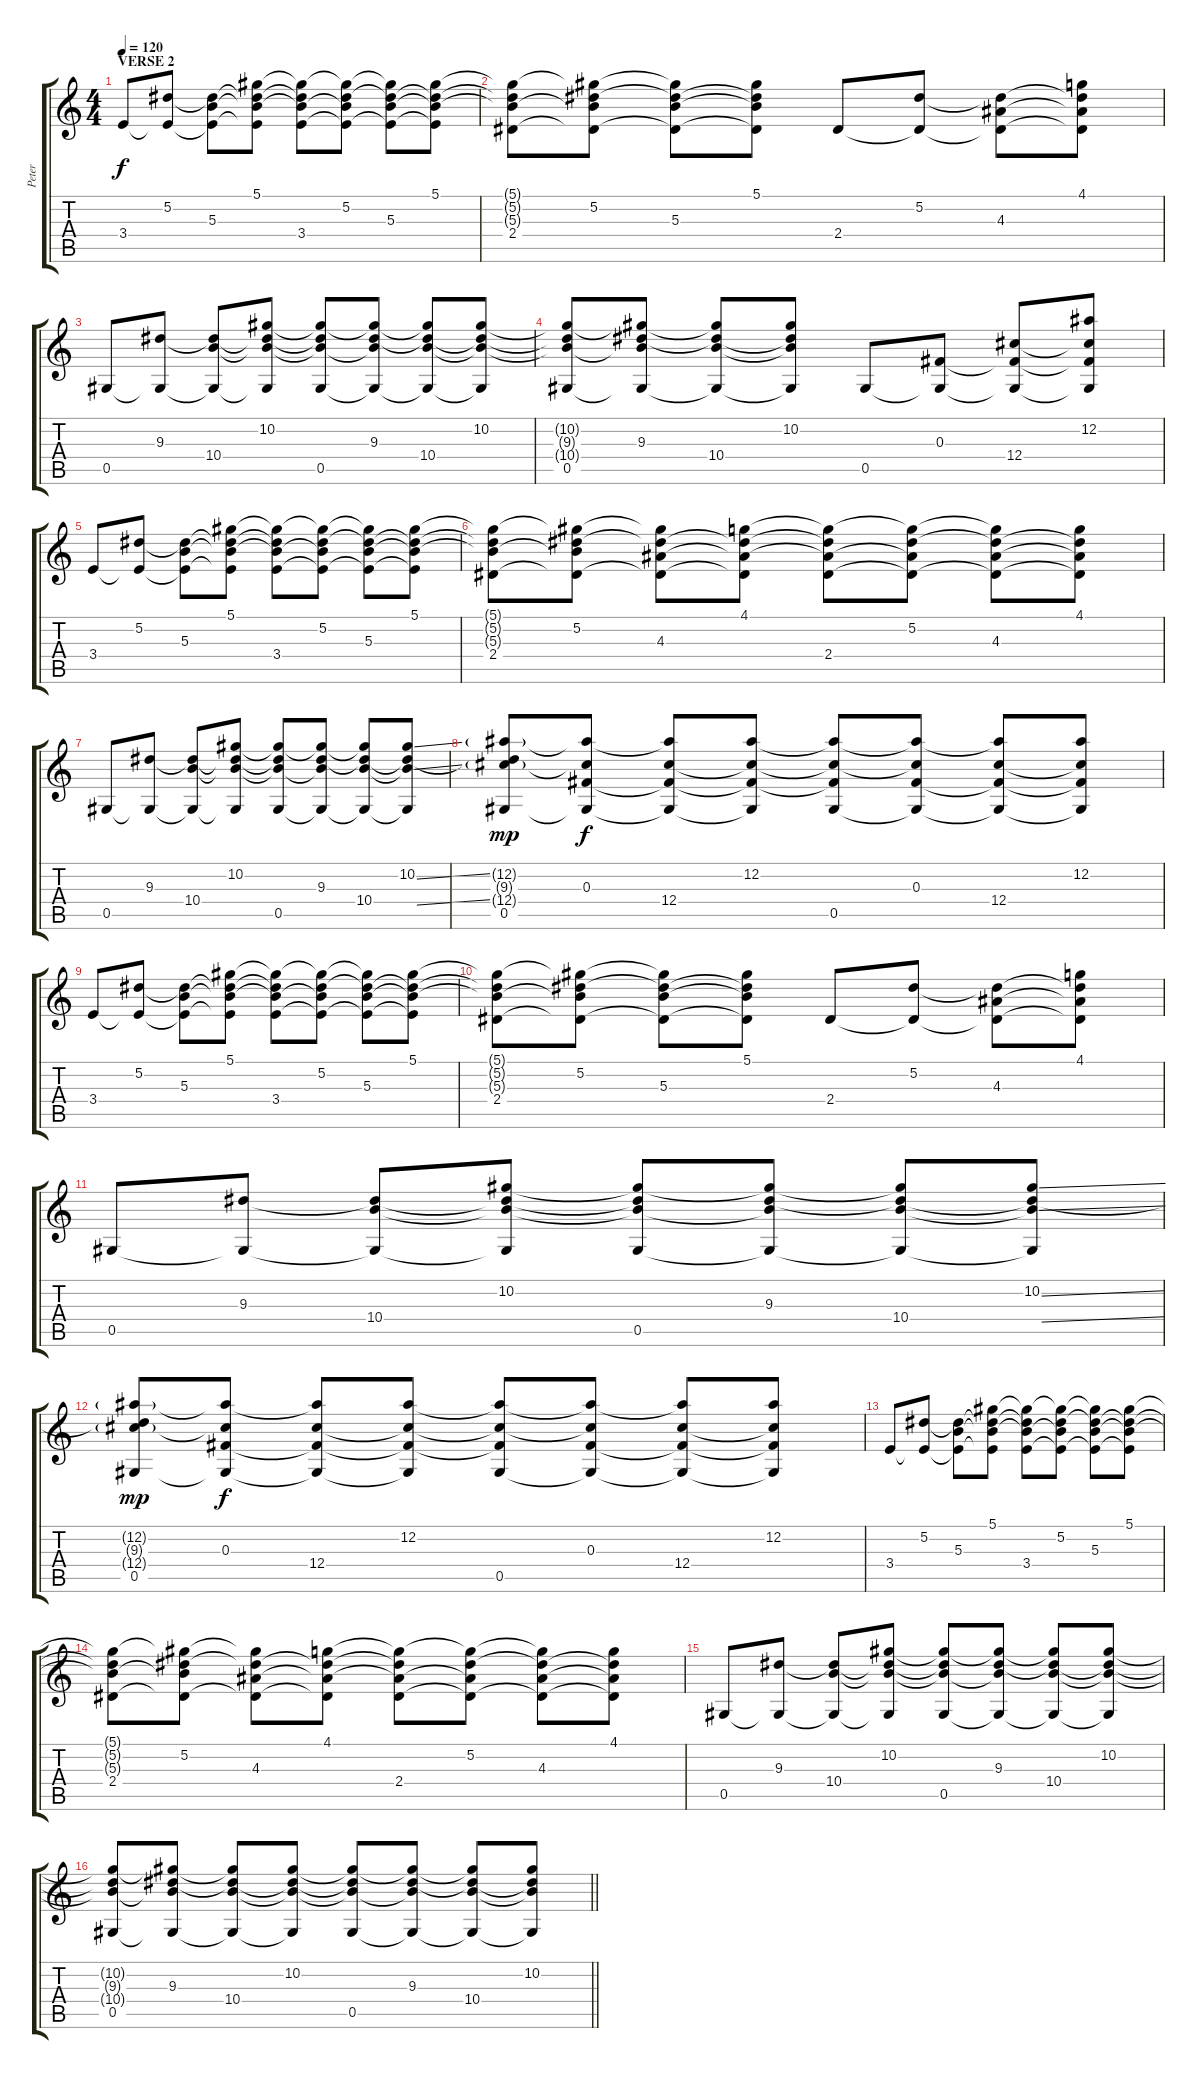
\track ("Peter" "Peter") {instrument electricguitarmuted}
\staff {score tabs}
\tuning (Eb4 Bb3 Gb3 Db3 Ab2 Eb2) {hide}
\ts (4 4)
\section ("" "VERSE 2")
\tempo 120
\clef g2
\ks c
3.4.8{dy f} (5.2 3.4{t}).8 (5.2{t} 5.3 3.4{t}).8 (5.1 5.2{t} 5.3{t} 3.4{t}).8 (5.1{t} 5.2{t} 5.3{t} 3.4).8 (5.1{t} 5.2 5.3{t} 3.4{t}).8 (5.1{t} 5.2{t} 5.3 3.4{t}).8 (5.1 5.2{t} 5.3{t} 3.4{t}).8 |
(5.1{t} 5.2{t} 5.3{t} 2.4).8 (5.1{t} 5.2 5.3{t} 2.4{t}).8 (5.1{t} 5.2{t} 5.3 2.4{t}).8 (5.1 5.2{t} 5.3{t} 2.4{t}).8 2.4.8 (5.2 2.4{t}).8 (5.2{t} 4.3 2.4{t}).8 (4.1 5.2{t} 4.3{t} 2.4{t}).8 |
0.5.8 (9.3 0.5{t}).8 (9.3{t} 10.4 0.5{t}).8 (10.2 9.3{t} 10.4{t} 0.5{t}).8 (10.2{t} 9.3{t} 10.4{t} 0.5).8 (10.2{t} 9.3 10.4{t} 0.5{t}).8 (10.2{t} 9.3{t} 10.4 0.5{t}).8 (10.2 9.3{t} 10.4{t} 0.5{t}).8 |
(10.2{t} 9.3{t} 10.4{t} 0.5).8 (10.2{t} 9.3 10.4{t} 0.5{t}).8 (10.2{t} 9.3{t} 10.4 0.5{t}).8 (10.2 9.3{t} 10.4{t} 0.5{t}).8 0.5.8 (0.3 0.5{t}).8 (0.3{t} 12.4 0.5{t}).8 (12.2 0.3{t} 12.4{t} 0.5{t}).8 |
3.4.8 (5.2 3.4{t}).8 (5.2{t} 5.3 3.4{t}).8 (5.1 5.2{t} 5.3{t} 3.4{t}).8 (5.1{t} 5.2{t} 5.3{t} 3.4).8 (5.1{t} 5.2 5.3{t} 3.4{t}).8 (5.1{t} 5.2{t} 5.3 3.4{t}).8 (5.1 5.2{t} 5.3{t} 3.4{t}).8 |
(5.1{t} 5.2{t} 5.3{t} 2.4).8 (5.1{t} 5.2 5.3{t} 2.4{t}).8 (5.1{t} 5.2{t} 4.3 2.4{t}).8 (4.1 5.2{t} 4.3{t} 2.4{t}).8 (4.1{t} 5.2{t} 4.3{t} 2.4).8 (4.1{t} 5.2 4.3{t} 2.4{t}).8 (4.1{t} 5.2{t} 4.3 2.4{t}).8 (4.1 5.2{t} 4.3{t} 2.4{t}).8 |
0.5.8 (9.3 0.5{t}).8 (9.3{t} 10.4 0.5{t}).8 (10.2 9.3{t} 10.4{t} 0.5{t}).8 (10.2{t} 9.3{t} 10.4{t} 0.5).8 (10.2{t} 9.3 10.4{t} 0.5{t}).8 (10.2{t} 9.3{t} 10.4 0.5{t}).8 (10.2{ss} 9.3{t} 10.4{ss t} 0.5{t}).8 |
(12.2{g} 9.3{t} 12.4{g} 0.5).8{dy mp} (12.2{t} 0.3 12.4{t} 0.5{t}).8{dy f} (12.2{t} 0.3{t} 12.4 0.5{t}).8 (12.2 0.3{t} 12.4{t} 0.5{t}).8 (12.2{t} 0.3{t} 12.4{t} 0.5).8 (12.2{t} 0.3 12.4{t} 0.5{t}).8 (12.2{t} 0.3{t} 12.4 0.5{t}).8 (12.2 0.3{t} 12.4{t} 0.5{t}).8 |
3.4.8 (5.2 3.4{t}).8 (5.2{t} 5.3 3.4{t}).8 (5.1 5.2{t} 5.3{t} 3.4{t}).8 (5.1{t} 5.2{t} 5.3{t} 3.4).8 (5.1{t} 5.2 5.3{t} 3.4{t}).8 (5.1{t} 5.2{t} 5.3 3.4{t}).8 (5.1 5.2{t} 5.3{t} 3.4{t}).8 |
(5.1{t} 5.2{t} 5.3{t} 2.4).8 (5.1{t} 5.2 5.3{t} 2.4{t}).8 (5.1{t} 5.2{t} 5.3 2.4{t}).8 (5.1 5.2{t} 5.3{t} 2.4{t}).8 2.4.8 (5.2 2.4{t}).8 (5.2{t} 4.3 2.4{t}).8 (4.1 5.2{t} 4.3{t} 2.4{t}).8 |
0.5.8 (9.3 0.5{t}).8 (9.3{t} 10.4 0.5{t}).8 (10.2 9.3{t} 10.4{t} 0.5{t}).8 (10.2{t} 9.3{t} 10.4{t} 0.5).8 (10.2{t} 9.3 10.4{t} 0.5{t}).8 (10.2{t} 9.3{t} 10.4 0.5{t}).8 (10.2{ss} 9.3{t} 10.4{ss t} 0.5{t}).8 |
(12.2{g} 9.3{t} 12.4{g} 0.5).8{dy mp} (12.2{t} 0.3 12.4{t} 0.5{t}).8{dy f} (12.2{t} 0.3{t} 12.4 0.5{t}).8 (12.2 0.3{t} 12.4{t} 0.5{t}).8 (12.2{t} 0.3{t} 12.4{t} 0.5).8 (12.2{t} 0.3 12.4{t} 0.5{t}).8 (12.2{t} 0.3{t} 12.4 0.5{t}).8 (12.2 0.3{t} 12.4{t} 0.5{t}).8 |
3.4.8 (5.2 3.4{t}).8 (5.2{t} 5.3 3.4{t}).8 (5.1 5.2{t} 5.3{t} 3.4{t}).8 (5.1{t} 5.2{t} 5.3{t} 3.4).8 (5.1{t} 5.2 5.3{t} 3.4{t}).8 (5.1{t} 5.2{t} 5.3 3.4{t}).8 (5.1 5.2{t} 5.3{t} 3.4{t}).8 |
(5.1{t} 5.2{t} 5.3{t} 2.4).8 (5.1{t} 5.2 5.3{t} 2.4{t}).8 (5.1{t} 5.2{t} 4.3 2.4{t}).8 (4.1 5.2{t} 4.3{t} 2.4{t}).8 (4.1{t} 5.2{t} 4.3{t} 2.4).8 (4.1{t} 5.2 4.3{t} 2.4{t}).8 (4.1{t} 5.2{t} 4.3 2.4{t}).8 (4.1 5.2{t} 4.3{t} 2.4{t}).8 |
0.5.8 (9.3 0.5{t}).8 (9.3{t} 10.4 0.5{t}).8 (10.2 9.3{t} 10.4{t} 0.5{t}).8 (10.2{t} 9.3{t} 10.4{t} 0.5).8 (10.2{t} 9.3 10.4{t} 0.5{t}).8 (10.2{t} 9.3{t} 10.4 0.5{t}).8 (10.2 9.3{t} 10.4{t} 0.5{t}).8 |
\barLineRight lightlight
(10.2{t} 9.3{t} 10.4{t} 0.5).8 (10.2{t} 9.3 10.4{t} 0.5{t}).8 (10.2{t} 9.3{t} 10.4 0.5{t}).8 (10.2 9.3{t} 10.4{t} 0.5{t}).8 (10.2{t} 9.3{t} 10.4{t} 0.5).8 (10.2{t} 9.3 10.4{t} 0.5{t}).8 (10.2{t} 9.3{t} 10.4 0.5{t}).8 (10.2 9.3{t} 10.4{t} 0.5{t}).8
